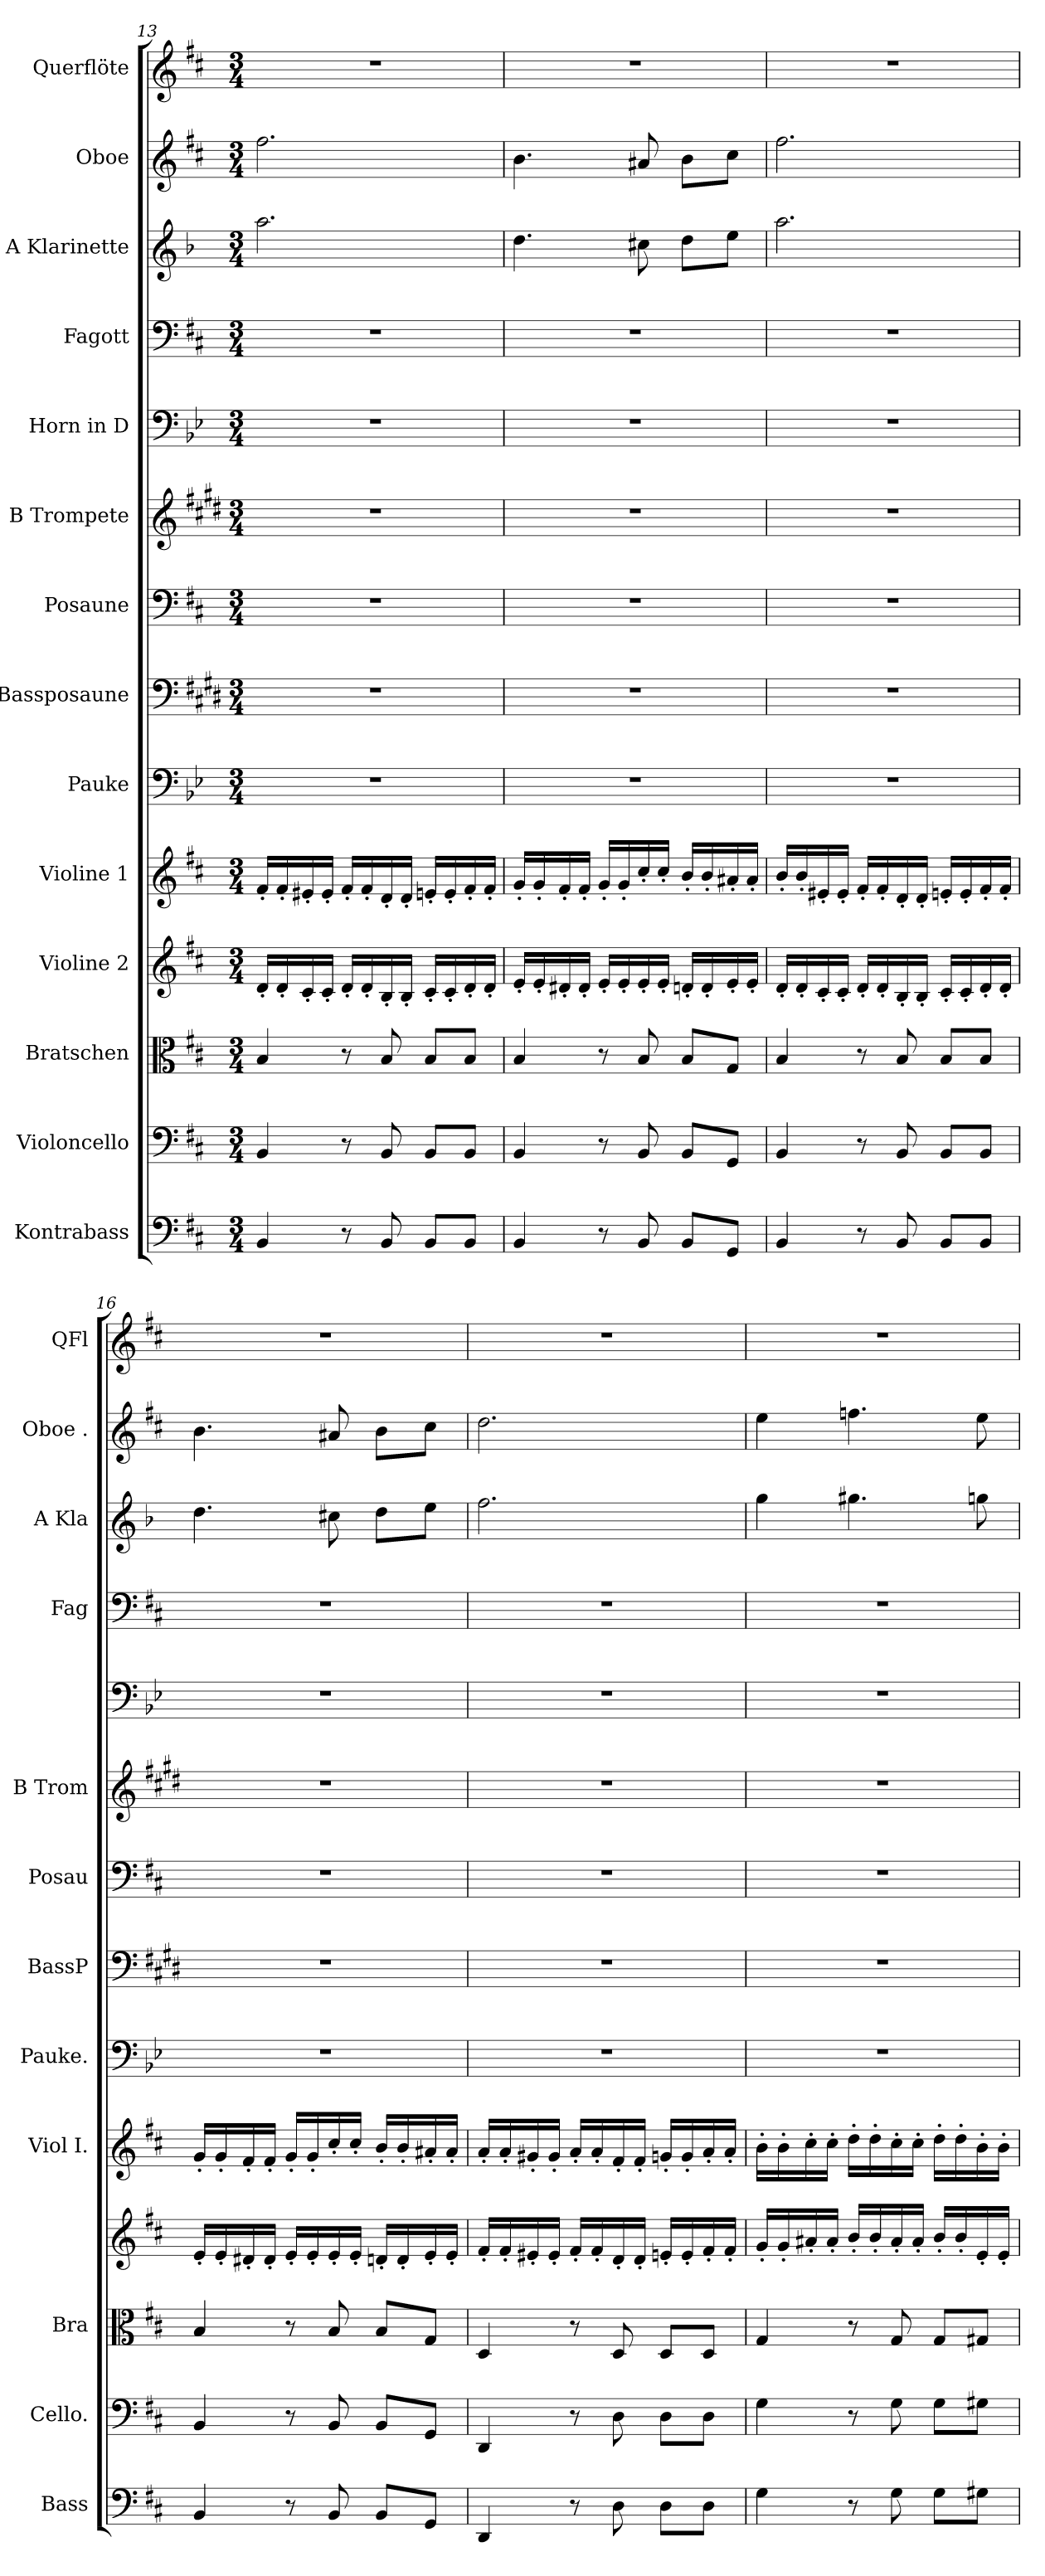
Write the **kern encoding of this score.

**kern	**kern	**kern	**kern	**kern	**kern	**kern	**kern	**kern	**kern	**kern	**kern	**kern	**kern
*part14	*part13	*part12	*part11	*part10	*part9	*part8	*part7	*part6	*part5	*part4	*part3	*part2	*part1
*staff14	*staff13	*staff12	*staff11	*staff10	*staff9	*staff8	*staff7	*staff6	*staff5	*staff4	*staff3	*staff2	*staff1
*I"Kontrabass	*I"Violoncello	*I"Bratschen	*I"Violine 2	*I"Violine 1	*I"Pauke	*I"Bassposaune	*I"Posaune	*I"B Trompete	*I"Horn in D	*I"Fagott	*I"A Klarinette	*I"Oboe	*I"Querflöte
*I'Bass	*I'Cello.	*I'Bra	*	*I'Viol I.	*I'Pauke.	*I'BassP	*I'Posau	*I'B Trom	*	*I'Fag	*I'A Kla	*I'Oboe .	*I'QFl
!!LO:PB:g=z
*clefF4	*clefF4	*clefC3	*clefG2	*clefG2	*clefF4	*clefF4	*clefF4	*clefG2	*clefF4	*clefF4	*clefG2	*clefG2	*clefG2
*ITrd7c12	*	*	*	*	*ITrd-2c-4	*ITrd1c2	*	*ITrd1c2	*ITrd-2c-4	*	*ITrd2c3	*	*
*k[f#c#]	*k[f#c#]	*k[f#c#]	*k[f#c#]	*k[f#c#]	*k[f#c#]	*k[f#c#]	*k[f#c#]	*k[f#c#]	*k[f#c#]	*k[f#c#]	*k[f#c#]	*k[f#c#]	*k[f#c#]
*M3/4	*M3/4	*M3/4	*M3/4	*M3/4	*M3/4	*M3/4	*M3/4	*M3/4	*M3/4	*M3/4	*M3/4	*M3/4	*M3/4
=13	=13	=13	=13	=13	=13	=13	=13	=13	=13	=13	=13	=13	=13
4BBB/	4BB/	4B/	16d'/LL	16f#'/LL	2.r	2.r	2.r	2.r	2.r	2.r	2.ff#\	2.ff#\	2.r
.	.	.	16d'/	16f#'/	.	.	.	.	.	.	.	.	.
.	.	.	16c#'/	16e#X'/	.	.	.	.	.	.	.	.	.
.	.	.	16c#'/JJ	16e#'/JJ	.	.	.	.	.	.	.	.	.
8r	8r	8r	16d'/LL	16f#'/LL	.	.	.	.	.	.	.	.	.
.	.	.	16d'/	16f#'/	.	.	.	.	.	.	.	.	.
8BBB/	8BB/	8B/	16B'/	16d'/	.	.	.	.	.	.	.	.	.
.	.	.	16B'/JJ	16d'/JJ	.	.	.	.	.	.	.	.	.
8BBB/L	8BB/L	8B/L	16c#'/LL	16en'/LL	.	.	.	.	.	.	.	.	.
.	.	.	16c#'/	16e'/	.	.	.	.	.	.	.	.	.
8BBB/J	8BB/J	8B/J	16d'/	16f#'/	.	.	.	.	.	.	.	.	.
.	.	.	16d'/JJ	16f#'/JJ	.	.	.	.	.	.	.	.	.
=14	=14	=14	=14	=14	=14	=14	=14	=14	=14	=14	=14	=14	=14
4BBB/	4BB/	4B/	16e'/LL	16g'/LL	2.r	2.r	2.r	2.r	2.r	2.r	4.b\	4.b\	2.r
.	.	.	16e'/	16g'/	.	.	.	.	.	.	.	.	.
.	.	.	16d#X'/	16f#'/	.	.	.	.	.	.	.	.	.
.	.	.	16d#'/JJ	16f#'/JJ	.	.	.	.	.	.	.	.	.
8r	8r	8r	16e'/LL	16g'/LL	.	.	.	.	.	.	.	.	.
.	.	.	16e'/	16g'/	.	.	.	.	.	.	.	.	.
8BBB/	8BB/	8B/	16e'/	16cc#'/	.	.	.	.	.	.	8a#X\	8a#X/	.
.	.	.	16e'/JJ	16cc#'/JJ	.	.	.	.	.	.	.	.	.
8BBB/L	8BB/L	8B/L	16dn'/LL	16b'/LL	.	.	.	.	.	.	8b\L	8b\L	.
.	.	.	16d'/	16b'/	.	.	.	.	.	.	.	.	.
8GGG/J	8GG/J	8G/J	16e'/	16a#X'/	.	.	.	.	.	.	8cc#\J	8cc#\J	.
.	.	.	16e'/JJ	16a#'/JJ	.	.	.	.	.	.	.	.	.
=15	=15	=15	=15	=15	=15	=15	=15	=15	=15	=15	=15	=15	=15
4BBB/	4BB/	4B/	16d'/LL	16b'/LL	2.r	2.r	2.r	2.r	2.r	2.r	2.ff#\	2.ff#\	2.r
.	.	.	16d'/	16b'/	.	.	.	.	.	.	.	.	.
.	.	.	16c#'/	16e#X'/	.	.	.	.	.	.	.	.	.
.	.	.	16c#'/JJ	16e#'/JJ	.	.	.	.	.	.	.	.	.
8r	8r	8r	16d'/LL	16f#'/LL	.	.	.	.	.	.	.	.	.
.	.	.	16d'/	16f#'/	.	.	.	.	.	.	.	.	.
8BBB/	8BB/	8B/	16B'/	16d'/	.	.	.	.	.	.	.	.	.
.	.	.	16B'/JJ	16d'/JJ	.	.	.	.	.	.	.	.	.
8BBB/L	8BB/L	8B/L	16c#'/LL	16en'/LL	.	.	.	.	.	.	.	.	.
.	.	.	16c#'/	16e'/	.	.	.	.	.	.	.	.	.
8BBB/J	8BB/J	8B/J	16d'/	16f#'/	.	.	.	.	.	.	.	.	.
.	.	.	16d'/JJ	16f#'/JJ	.	.	.	.	.	.	.	.	.
!!LO:PB:g=z
=16	=16	=16	=16	=16	=16	=16	=16	=16	=16	=16	=16	=16	=16
4BBB/	4BB/	4B/	16e'/LL	16g'/LL	2.r	2.r	2.r	2.r	2.r	2.r	4.b\	4.b\	2.r
.	.	.	16e'/	16g'/	.	.	.	.	.	.	.	.	.
.	.	.	16d#X'/	16f#'/	.	.	.	.	.	.	.	.	.
.	.	.	16d#'/JJ	16f#'/JJ	.	.	.	.	.	.	.	.	.
8r	8r	8r	16e'/LL	16g'/LL	.	.	.	.	.	.	.	.	.
.	.	.	16e'/	16g'/	.	.	.	.	.	.	.	.	.
8BBB/	8BB/	8B/	16e'/	16cc#'/	.	.	.	.	.	.	8a#X\	8a#X/	.
.	.	.	16e'/JJ	16cc#'/JJ	.	.	.	.	.	.	.	.	.
8BBB/L	8BB/L	8B/L	16dn'/LL	16b'/LL	.	.	.	.	.	.	8b\L	8b\L	.
.	.	.	16d'/	16b'/	.	.	.	.	.	.	.	.	.
8GGG/J	8GG/J	8G/J	16e'/	16a#X'/	.	.	.	.	.	.	8cc#\J	8cc#\J	.
.	.	.	16e'/JJ	16a#'/JJ	.	.	.	.	.	.	.	.	.
=17	=17	=17	=17	=17	=17	=17	=17	=17	=17	=17	=17	=17	=17
4DDD/	4DD/	4D/	16f#'/LL	16a'/LL	2.r	2.r	2.r	2.r	2.r	2.r	2.dd\	2.dd\	2.r
.	.	.	16f#'/	16a'/	.	.	.	.	.	.	.	.	.
.	.	.	16e#X'/	16g#X'/	.	.	.	.	.	.	.	.	.
.	.	.	16e#'/JJ	16g#'/JJ	.	.	.	.	.	.	.	.	.
8r	8r	8r	16f#'/LL	16a'/LL	.	.	.	.	.	.	.	.	.
.	.	.	16f#'/	16a'/	.	.	.	.	.	.	.	.	.
8DD\	8D\	8D/	16d'/	16f#'/	.	.	.	.	.	.	.	.	.
.	.	.	16d'/JJ	16f#'/JJ	.	.	.	.	.	.	.	.	.
8DD\L	8D\L	8D/L	16en'/LL	16gn'/LL	.	.	.	.	.	.	.	.	.
.	.	.	16e'/	16g'/	.	.	.	.	.	.	.	.	.
8DD\J	8D\J	8D/J	16f#'/	16a'/	.	.	.	.	.	.	.	.	.
.	.	.	16f#'/JJ	16a'/JJ	.	.	.	.	.	.	.	.	.
=18	=18	=18	=18	=18	=18	=18	=18	=18	=18	=18	=18	=18	=18
4GG\	4G\	4G/	16g'/LL	16b'\LL	2.r	2.r	2.r	2.r	2.r	2.r	4ee\	4ee\	2.r
.	.	.	16g'/	16b'\	.	.	.	.	.	.	.	.	.
.	.	.	16a#X'/	16cc#'\	.	.	.	.	.	.	.	.	.
.	.	.	16a#'/JJ	16cc#'\JJ	.	.	.	.	.	.	.	.	.
8r	8r	8r	16b'/LL	16dd'\LL	.	.	.	.	.	.	4.ee#X\	4.ffn\	.
.	.	.	16b'/	16dd'\	.	.	.	.	.	.	.	.	.
8GG\	8G\	8G/	16a#'/	16cc#'\	.	.	.	.	.	.	.	.	.
.	.	.	16a#'/JJ	16cc#'\JJ	.	.	.	.	.	.	.	.	.
8GG\L	8G\L	8G/L	16b'/LL	16dd'\LL	.	.	.	.	.	.	.	.	.
.	.	.	16b'/	16dd'\	.	.	.	.	.	.	.	.	.
8GG#X\J	8G#X\J	8G#X/J	16e'/	16b'\	.	.	.	.	.	.	8een\	8ee\	.
.	.	.	16e'/JJ	16b'\JJ	.	.	.	.	.	.	.	.	.
=	=	=	=	=	=	=	=	=	=	=	=	=	=
*-	*-	*-	*-	*-	*-	*-	*-	*-	*-	*-	*-	*-	*-
